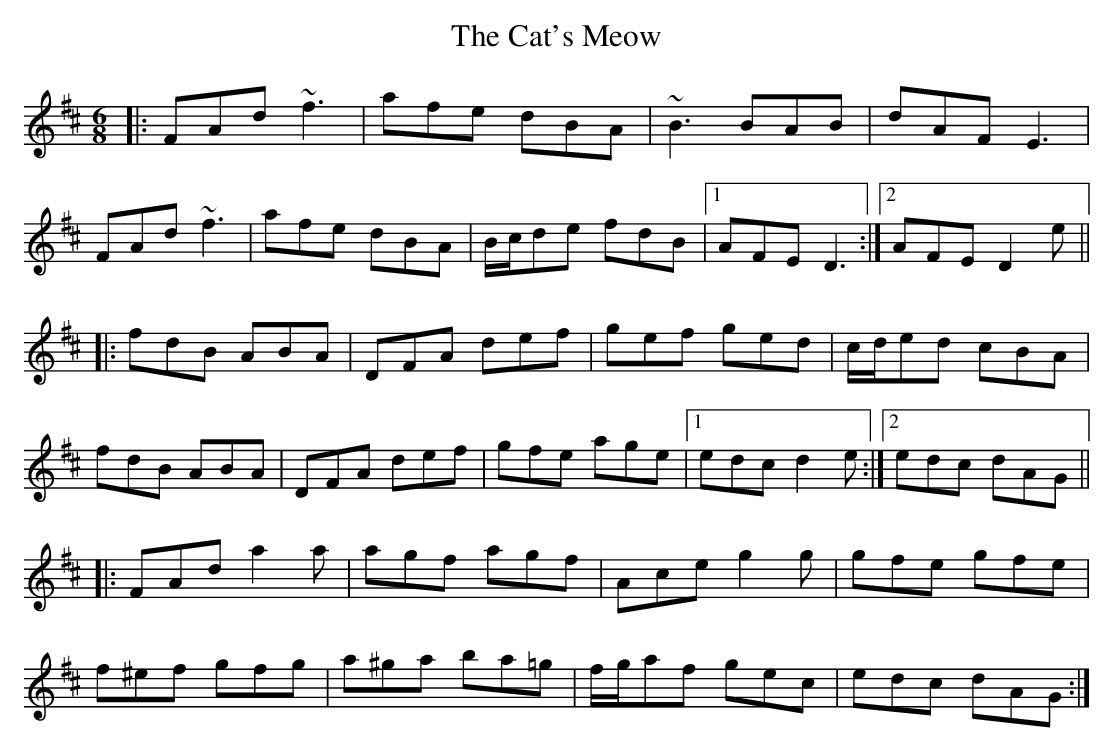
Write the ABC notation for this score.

X:1
T: The Cat's Meow
M: 6/8
L: 1/8
K: Dmaj
|:FAd ~f3|afe dBA|~B3 BAB|dAF E3|
FAd ~f3|afe dBA|B/c/de fdB|1 AFE D3:|2 AFE D2e||
|:fdB ABA|DFA def|gef ged|c/d/ed cBA|
fdB ABA|DFA def|gfe age|1 edc d2e:|2 edc dAG||
|:FAd a2a|agf agf|Ace g2g|gfe gfe|
f^ef gfg|a^ga ba=g|f/g/af gec|edc dAG:|
